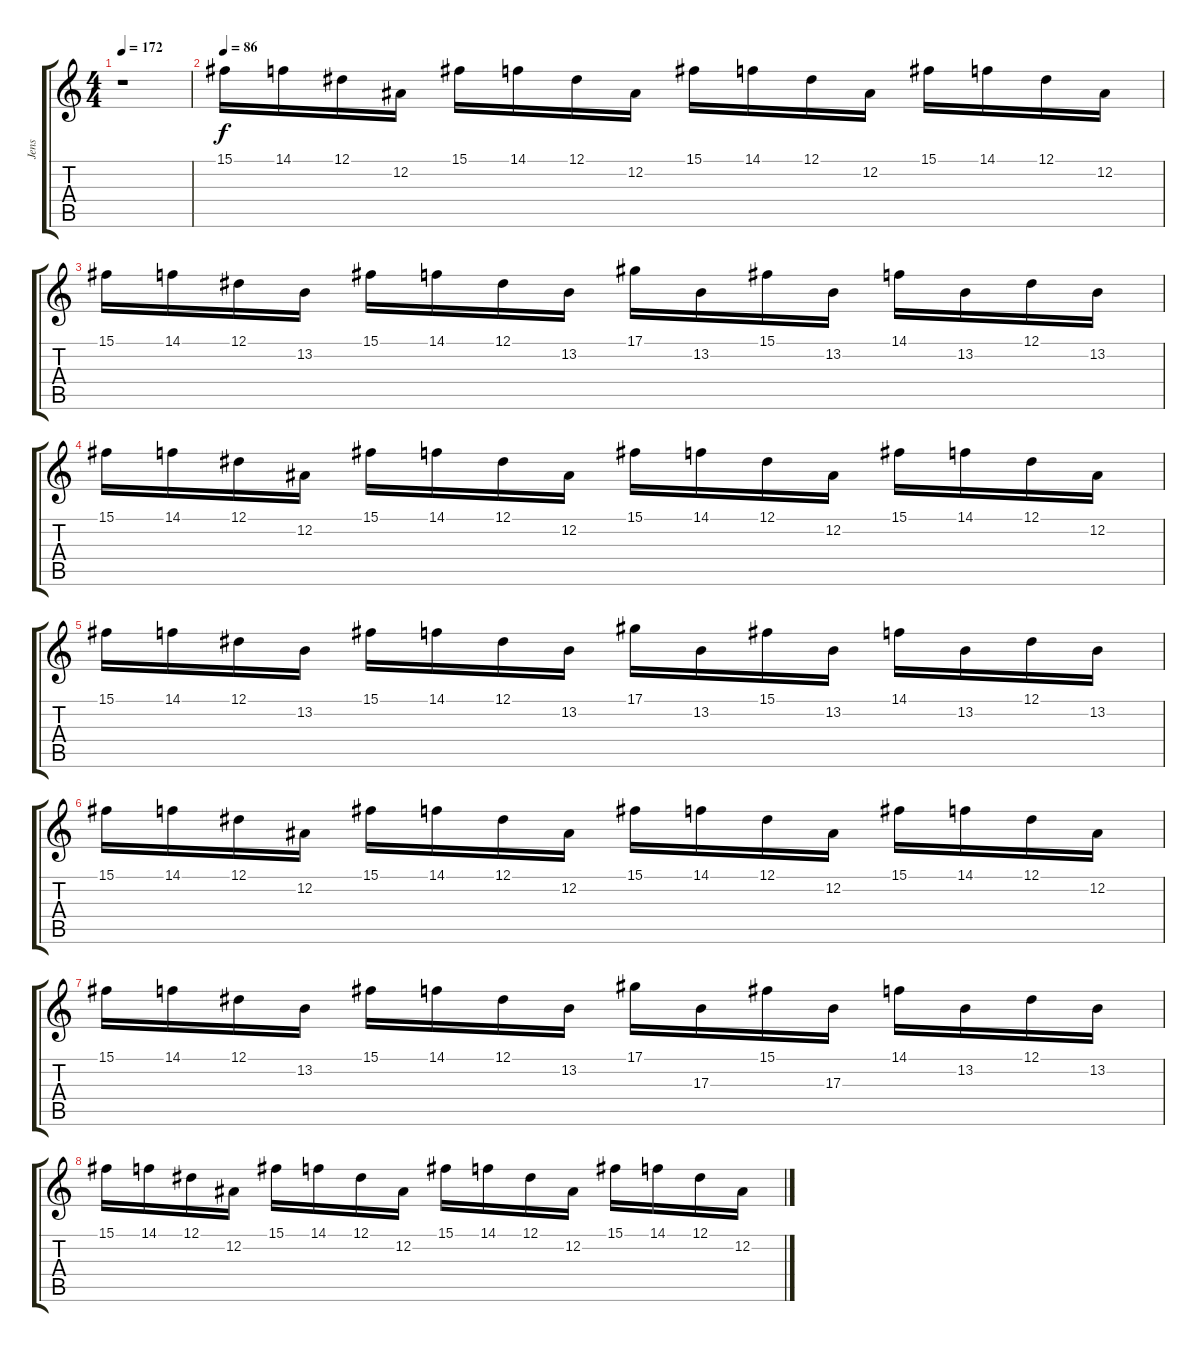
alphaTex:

\track ("Jens" "Jens") {instrument fx4atmosphere}
\staff {score tabs}
\tuning (Eb4 Bb3 Gb3 Db3 Ab2 Eb2) {hide}
\ts (4 4)
\tempo 172
\clef g2
\ks c
r.1{dy f} |
\tempo 86
15.1.16 14.1.16 12.1.16 12.2.16 15.1.16 14.1.16 12.1.16 12.2.16 15.1.16 14.1.16 12.1.16 12.2.16 15.1.16 14.1.16 12.1.16 12.2.16 |
15.1.16 14.1.16 12.1.16 13.2.16 15.1.16 14.1.16 12.1.16 13.2.16 17.1.16 13.2.16 15.1.16 13.2.16 14.1.16 13.2.16 12.1.16 13.2.16 |
15.1.16 14.1.16 12.1.16 12.2.16 15.1.16 14.1.16 12.1.16 12.2.16 15.1.16 14.1.16 12.1.16 12.2.16 15.1.16 14.1.16 12.1.16 12.2.16 |
15.1.16 14.1.16 12.1.16 13.2.16 15.1.16 14.1.16 12.1.16 13.2.16 17.1.16 13.2.16 15.1.16 13.2.16 14.1.16 13.2.16 12.1.16 13.2.16 |
15.1.16 14.1.16 12.1.16 12.2.16 15.1.16 14.1.16 12.1.16 12.2.16 15.1.16 14.1.16 12.1.16 12.2.16 15.1.16 14.1.16 12.1.16 12.2.16 |
15.1.16 14.1.16 12.1.16 13.2.16 15.1.16 14.1.16 12.1.16 13.2.16 17.1.16 17.3.16 15.1.16 17.3.16 14.1.16 13.2.16 12.1.16 13.2.16 |
15.1.16 14.1.16 12.1.16 12.2.16 15.1.16 14.1.16 12.1.16 12.2.16 15.1.16 14.1.16 12.1.16 12.2.16 15.1.16 14.1.16 12.1.16 12.2.16
